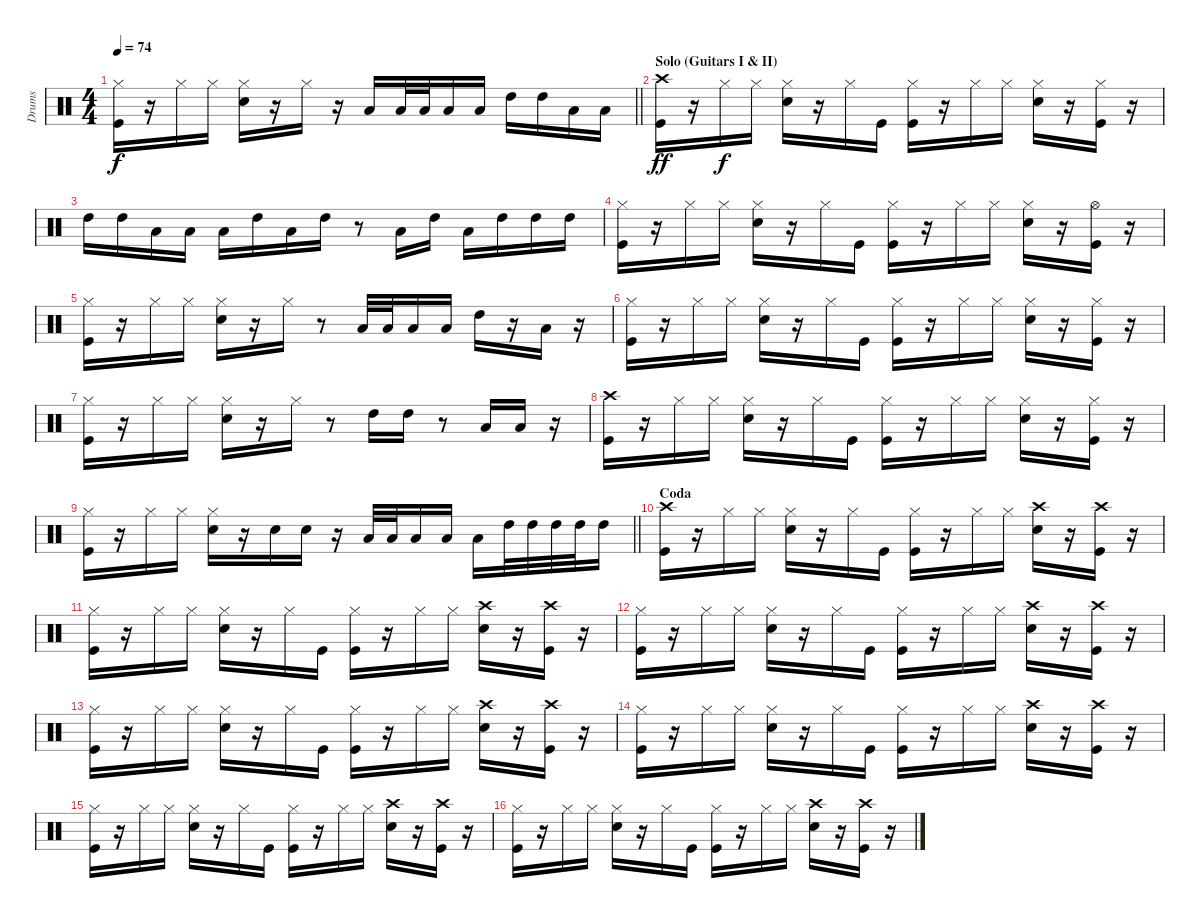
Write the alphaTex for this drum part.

\track ("Drums" "Drums") {instrument percussion}
\staff {score}
\articulation defaults
\ts (4 4)
\tempo 74
\clef neutral
\barLineRight lightlight
\ks c
("Kick (hit)" "Hi-Hat (closed)").16{dy f} r.16 "Hi-Hat (closed)".16 "Hi-Hat (closed)".16 ("Snare (hit) 2" "Hi-Hat (closed)").16 r.16 "Hi-Hat (closed)".16 r.16 "Low Floor Tom (hit)".16 "Low Floor Tom (hit)".32 "Low Floor Tom (hit)".32 "Low Floor Tom (hit)".16 "Low Floor Tom (hit)".16 "High Tom (hit)".16 "High Tom (hit)".16 "Low Floor Tom (hit)".16 "Low Floor Tom (hit)".16 |
\section ("" "Solo (Guitars I & II)")
("Kick (hit)" "Crash high (hit)").16{dy ff} r.16 "Hi-Hat (closed)".16{dy f} "Hi-Hat (closed)".16 ("Snare (hit) 2" "Hi-Hat (closed)").16 r.16 "Hi-Hat (closed)".16 "Kick (hit)".16 ("Kick (hit)" "Hi-Hat (closed)").16 r.16 "Hi-Hat (closed)".16 "Hi-Hat (closed)".16 ("Snare (hit) 2" "Hi-Hat (closed)").16 r.16 ("Kick (hit)" "Hi-Hat (closed)").16 r.16 |
"High Tom (hit)".16 "High Tom (hit)".16 "Low Tom (hit)".16 "Low Floor Tom (hit)".16 "Low Floor Tom (hit)".16 "High Tom (hit)".16 "Low Floor Tom (hit)".16 "High Tom (hit)".16 r.8 "Low Floor Tom (hit)".16 "High Tom (hit)".16 "Low Floor Tom (hit)".16 "High Tom (hit)".16 "High Tom (hit)".16 "High Tom (hit)".16 |
("Kick (hit)" "Hi-Hat (closed)").16 r.16 "Hi-Hat (closed)".16 "Hi-Hat (closed)".16 ("Snare (hit) 2" "Hi-Hat (closed)").16 r.16 "Hi-Hat (closed)".16 "Kick (hit)".16 ("Kick (hit)" "Hi-Hat (closed)").16 r.16 "Hi-Hat (closed)".16 "Hi-Hat (closed)".16 ("Snare (hit) 2" "Hi-Hat (closed)").16 r.16 ("Kick (hit)" "Hi-Hat (open)").16 r.16 |
("Kick (hit)" "Hi-Hat (closed)").16 r.16 "Hi-Hat (closed)".16 "Hi-Hat (closed)".16 ("Snare (hit) 2" "Hi-Hat (closed)").16 r.16 "Hi-Hat (closed)".16 r.8 "Low Floor Tom (hit)".32 "Low Floor Tom (hit)".32 "Low Floor Tom (hit)".16 "Low Floor Tom (hit)".16 "High Tom (hit)".16 r.16 "Low Floor Tom (hit)".16 r.16 |
("Kick (hit)" "Hi-Hat (closed)").16 r.16 "Hi-Hat (closed)".16 "Hi-Hat (closed)".16 ("Snare (hit) 2" "Hi-Hat (closed)").16 r.16 "Hi-Hat (closed)".16 "Kick (hit)".16 ("Kick (hit)" "Hi-Hat (closed)").16 r.16 "Hi-Hat (closed)".16 "Hi-Hat (closed)".16 ("Snare (hit) 2" "Hi-Hat (closed)").16 r.16 ("Kick (hit)" "Hi-Hat (closed)").16 r.16 |
("Kick (hit)" "Hi-Hat (closed)").16 r.16 "Hi-Hat (closed)".16 "Hi-Hat (closed)".16 ("Snare (hit) 2" "Hi-Hat (closed)").16 r.16 "Hi-Hat (closed)".16 r.8 "High Tom (hit)".16 "High Tom (hit)".16 r.8 "Low Floor Tom (hit)".16 "Low Floor Tom (hit)".16 r.16 |
("Kick (hit)" "Crash high (hit)").16 r.16 "Hi-Hat (closed)".16 "Hi-Hat (closed)".16 ("Snare (hit) 2" "Hi-Hat (closed)").16 r.16 "Hi-Hat (closed)".16 "Kick (hit)".16 ("Kick (hit)" "Hi-Hat (closed)").16 r.16 "Hi-Hat (closed)".16 "Hi-Hat (closed)".16 ("Snare (hit) 2" "Hi-Hat (closed)").16 r.16 ("Kick (hit)" "Hi-Hat (closed)").16 r.16 |
\barLineRight lightlight
("Kick (hit)" "Hi-Hat (closed)").16 r.16 "Hi-Hat (closed)".16 "Hi-Hat (closed)".16 ("Snare (hit) 2" "Hi-Hat (closed)").16 r.16 "Snare (hit) 2".16 "Snare (hit) 2".16 r.16 "Low Floor Tom (hit)".32 "Low Floor Tom (hit)".32 "Low Floor Tom (hit)".16 "Low Floor Tom (hit)".16 "Low Floor Tom (hit)".16 "High Tom (hit)".32 "High Tom (hit)".32 "High Tom (hit)".32 "High Tom (hit)".32 "High Tom (hit)".16 |
\section ("" "Coda")
("Kick (hit)" "Crash high (hit)").16 r.16 "Hi-Hat (closed)".16 "Hi-Hat (closed)".16 ("Snare (hit) 2" "Hi-Hat (closed)").16 r.16 "Hi-Hat (closed)".16 "Kick (hit)".16 ("Kick (hit)" "Hi-Hat (closed)").16 r.16 "Hi-Hat (closed)".16 "Hi-Hat (closed)".16 ("Crash high (hit)" "Snare (hit) 2").16 r.16 ("Kick (hit)" "Crash high (hit)").16 r.16 |
("Kick (hit)" "Hi-Hat (closed)").16 r.16 "Hi-Hat (closed)".16 "Hi-Hat (closed)".16 ("Snare (hit) 2" "Hi-Hat (closed)").16 r.16 "Hi-Hat (closed)".16 "Kick (hit)".16 ("Kick (hit)" "Hi-Hat (closed)").16 r.16 "Hi-Hat (closed)".16 "Hi-Hat (closed)".16 ("Crash high (hit)" "Snare (hit) 2").16 r.16 ("Kick (hit)" "Crash high (hit)").16 r.16 |
("Kick (hit)" "Hi-Hat (closed)").16 r.16 "Hi-Hat (closed)".16 "Hi-Hat (closed)".16 ("Snare (hit) 2" "Hi-Hat (closed)").16 r.16 "Hi-Hat (closed)".16 "Kick (hit)".16 ("Kick (hit)" "Hi-Hat (closed)").16 r.16 "Hi-Hat (closed)".16 "Hi-Hat (closed)".16 ("Crash high (hit)" "Snare (hit) 2").16 r.16 ("Kick (hit)" "Crash high (hit)").16 r.16 |
("Kick (hit)" "Hi-Hat (closed)").16 r.16 "Hi-Hat (closed)".16 "Hi-Hat (closed)".16 ("Snare (hit) 2" "Hi-Hat (closed)").16 r.16 "Hi-Hat (closed)".16 "Kick (hit)".16 ("Kick (hit)" "Hi-Hat (closed)").16 r.16 "Hi-Hat (closed)".16 "Hi-Hat (closed)".16 ("Crash high (hit)" "Snare (hit) 2").16 r.16 ("Kick (hit)" "Crash high (hit)").16 r.16 |
("Kick (hit)" "Hi-Hat (closed)").16 r.16 "Hi-Hat (closed)".16 "Hi-Hat (closed)".16 ("Snare (hit) 2" "Hi-Hat (closed)").16 r.16 "Hi-Hat (closed)".16 "Kick (hit)".16 ("Kick (hit)" "Hi-Hat (closed)").16 r.16 "Hi-Hat (closed)".16 "Hi-Hat (closed)".16 ("Crash high (hit)" "Snare (hit) 2").16 r.16 ("Kick (hit)" "Crash high (hit)").16 r.16 |
("Kick (hit)" "Hi-Hat (closed)").16 r.16 "Hi-Hat (closed)".16 "Hi-Hat (closed)".16 ("Snare (hit) 2" "Hi-Hat (closed)").16 r.16 "Hi-Hat (closed)".16 "Kick (hit)".16 ("Kick (hit)" "Hi-Hat (closed)").16 r.16 "Hi-Hat (closed)".16 "Hi-Hat (closed)".16 ("Crash high (hit)" "Snare (hit) 2").16 r.16 ("Kick (hit)" "Crash high (hit)").16 r.16 |
("Kick (hit)" "Hi-Hat (closed)").16 r.16 "Hi-Hat (closed)".16 "Hi-Hat (closed)".16 ("Snare (hit) 2" "Hi-Hat (closed)").16 r.16 "Hi-Hat (closed)".16 "Kick (hit)".16 ("Kick (hit)" "Hi-Hat (closed)").16 r.16 "Hi-Hat (closed)".16 "Hi-Hat (closed)".16 ("Crash high (hit)" "Snare (hit) 2").16 r.16 ("Kick (hit)" "Crash high (hit)").16 r.16
